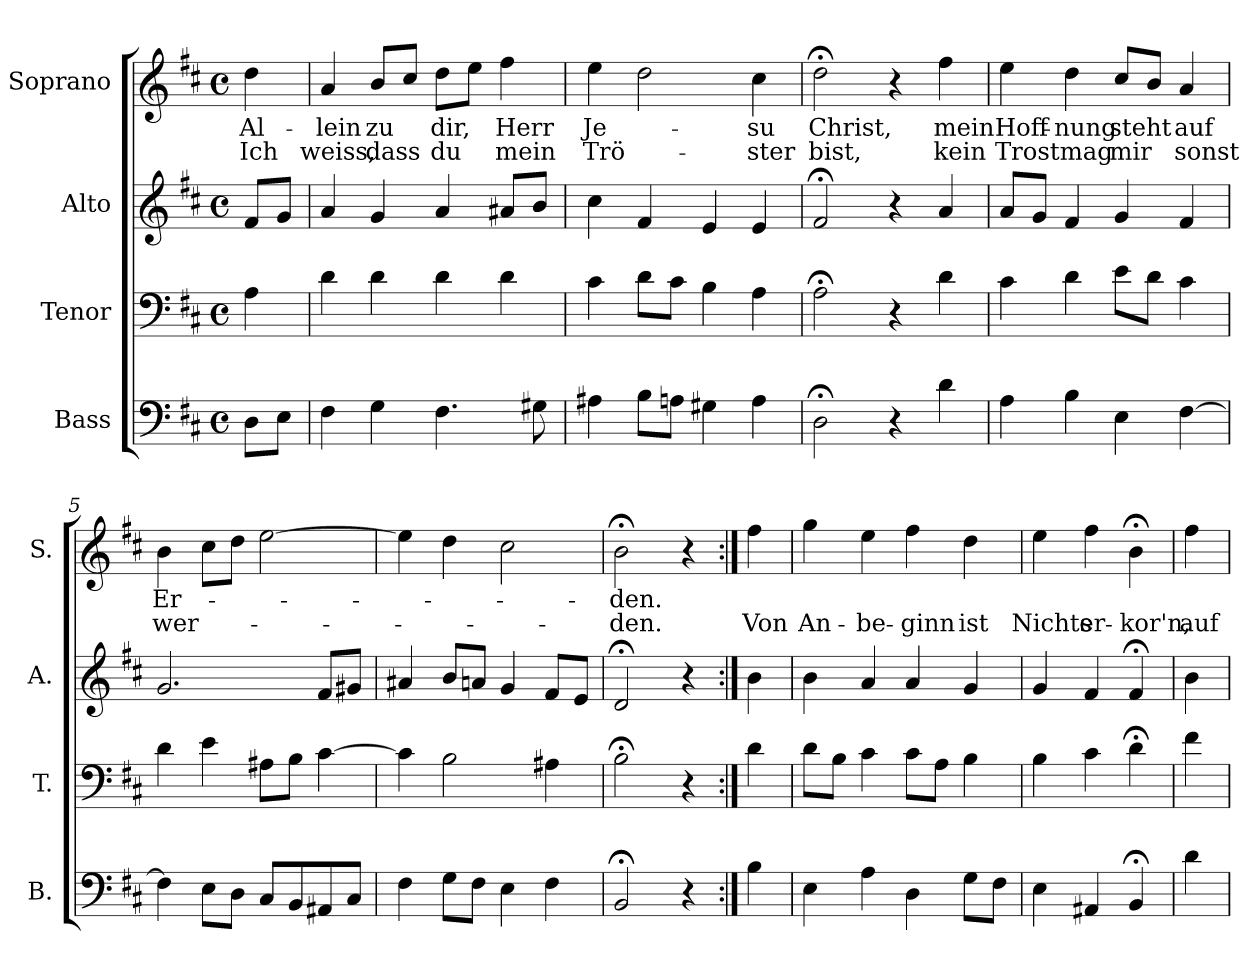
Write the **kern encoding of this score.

**kern	**kern	**kern	**kern	**text	**text
*part4	*part3	*part2	*part1	*part1	*part1
*staff4	*staff3	*staff2	*staff1	*staff1	*staff1
*I"Bass	*I"Tenor	*I"Alto	*I"Soprano	*	*
*I'B.	*I'T.	*I'A.	*I'S.	*	*
*clefF4	*clefF4	*clefG2	*clefG2	*	*
*k[f#c#]	*k[f#c#]	*k[f#c#]	*k[f#c#]	*	*
*D:	*D:	*D:	*b:	*	*
*M4/4	*M4/4	*M4/4	*M4/4	*	*
*met(c)	*met(c)	*met(c)	*met(c)	*	*
=	=	=	=	=	=
8D\L	4A\	8f#/L	4dd\	Al-	Ich
8E\J	.	8g/J	.	.	.
=1	=1	=1	=1	=1	=1
4F#\	4d\	4a/	4a/	-lein	weiss,
4G\	4d\	4g/	8b/L	zu	dass
.	.	.	8cc#/J	.	.
4.F#\	4d\	4a/	8dd\L	dir,	du
.	.	.	8ee\J	.	.
.	4d\	8a#X/L	4ff#\	Herr	mein
8G#X\	.	8b/J	.	.	.
=2	=2	=2	=2	=2	=2
4A#X\	4c#\	4cc#\	4ee\	Je-	Trö-
8B\L	8d\L	4f#/	2dd\	.	.
8An\J	8c#\J	.	.	.	.
4G#X\	4B\	4e/	.	.	.
4A\	4A\	4e/	4cc#\	-su	-ster
=3	=3	=3	=3	=3	=3
2D;<\	2A;<\	2f#;</	2dd;<\	Christ,	bist,
4r	4r	4r	4r	.	.
4d\	4d\	4a/	4ff#\	mein	kein
=4	=4	=4	=4	=4	=4
4A\	4c#\	8a/L	4ee\	Hoff-	Trost
.	.	8g/J	.	.	.
4B\	4d\	4f#/	4dd\	-nung	mag
4E\	8e\L	4g/	8cc#/L	steht	mir
.	8d\J	.	8b/J	.	.
[4F#\	4c#\	4f#/	4a/	auf	sonst
!!LO:LB:g=z
=5	=5	=5	=5	=5	=5
4F#\]	4d\	2.g/	4b\	Er-	wer-
8E\L	4e\	.	8cc#\L	.	.
8D\J	.	.	8dd\J	.	.
8C#/L	8A#X\L	.	[2ee\	.	.
8BB/	8B\J	.	.	.	.
8AA#X/	[4c#\	8f#/L	.	.	.
8C#/J	.	8g#X/J	.	.	.
=6	=6	=6	=6	=6	=6
4F#\	4c#\]	4a#X/	4ee\]	.	.
8G\L	2B\	8b/L	4dd\	.	.
8F#\J	.	8an/J	.	.	.
4E\	.	4g/	2cc#\	.	.
4F#\	4A#X\	8f#/L	.	.	.
.	.	8e/J	.	.	.
=7	=7	=7	=7	=7	=7
2BB;</	2B;<\	2d;</	2b;<\	-den.	-den.
4r	4r	4r	4r	.	.
=7a:|!	=7a:|!	=7a:|!	=7a:|!	=7a:|!	=7a:|!
4B\	4d\	4b\	4ff#\	.	Von
=8	=8	=8	=8	=8	=8
4E\	8d\L	4b\	4gg\	.	An-
.	8B\J	.	.	.	.
4A\	4c#\	4a/	4ee\	.	-be-
4D\	8c#\L	4a/	4ff#\	.	-ginn
.	8A\J	.	.	.	.
8G\L	4B\	4g/	4dd\	.	ist
8F#\J	.	.	.	.	.
=9	=9	=9	=9	=9	=9
4E\	4B\	4g/	4ee\	.	Nichts
4AA#X/	4c#\	4f#/	4ff#\	.	er-
4BB;</	4d;<\	4f#;</	4b;<\	.	-kor'n,
!!LO:PB:g=z
=9a	=9a	=9a	=9a	=9a	=9a
4d\	4f#\	4b\	4ff#\	.	auf
=	=	=	=	=	=
*-	*-	*-	*-	*-	*-
